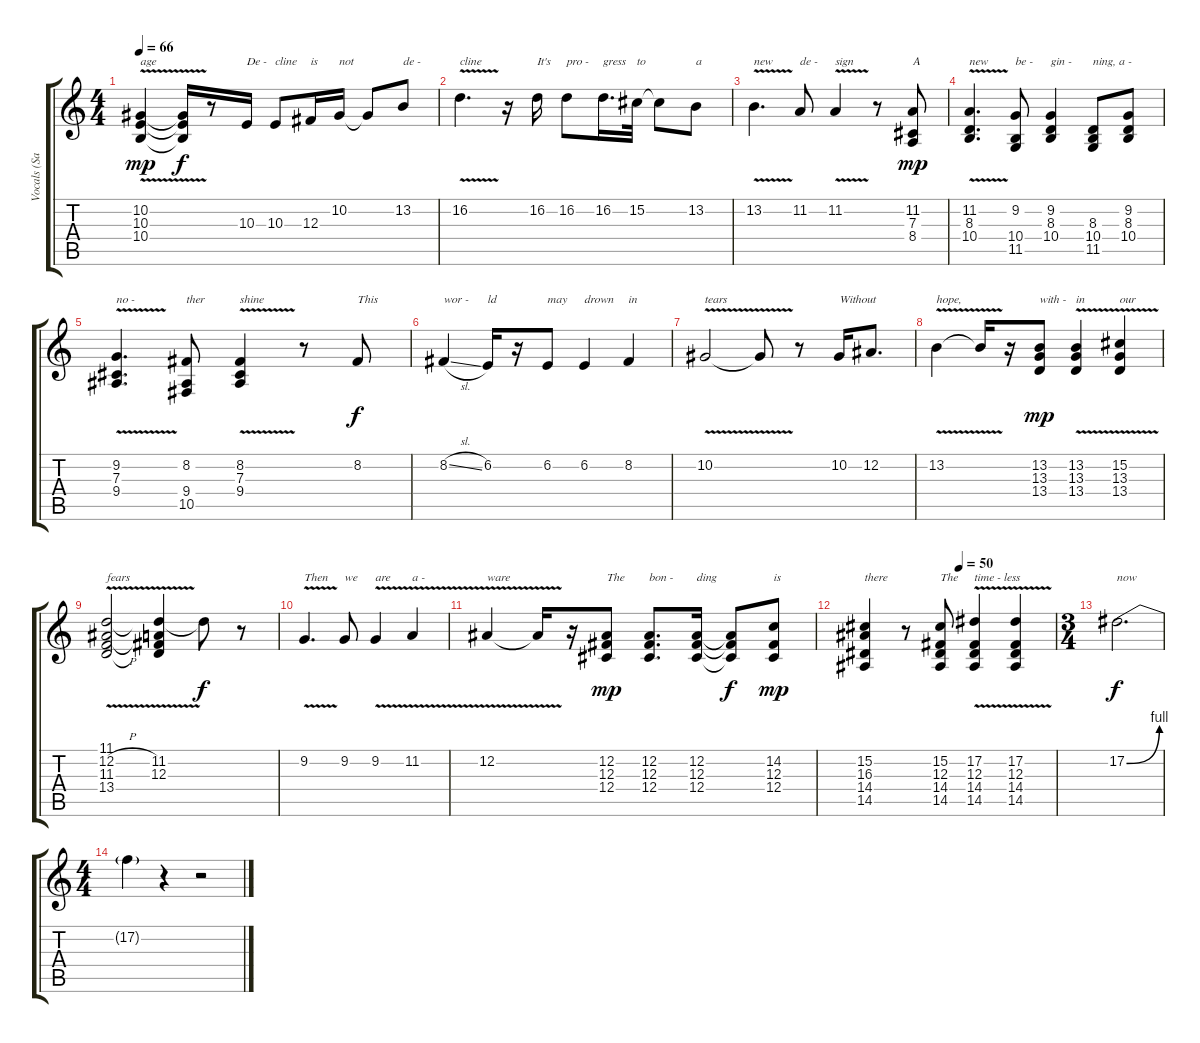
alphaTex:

\track ("Vocals (Sabine)" "Vocals (Sa") {instrument flute}
\staff {score tabs}
\tuning (Eb4 Bb3 Gb3 Db3 Ab2 Eb2) {hide}
\ts (4 4)
\tempo 66
\clef g2
\ks c
(10.2{v} 10.3 10.4).4{txt "age" dy mp} (10.2{t} 10.3{t} 10.4{t}).16{dy f} r.8 10.3.16{txt "De -"} 10.3.8{txt "cline"} 12.3.16{txt "is"} 10.2.16{txt "not"} 10.2{t}.8 13.2.8{txt "de -"} |
16.2{v}.4{d txt "cline"} r.16 16.2.16{txt "It's"} 16.2.8{txt "pro -"} 16.2.16{d txt "gress"} 15.2.32{txt "to"} 15.2{t}.8 13.2.8{txt "a"} |
13.2{v}.4{d txt "new"} 11.2.8{txt "de -"} 11.2{v}.4{txt "sign"} r.8 (11.2 7.3 8.4).8{txt "A" dy mp} |
(11.2{v} 8.3 10.4).4{d txt "new"} (9.2 10.4 11.5).8{txt "be -"} (9.2 8.3 10.4).4{txt "gin -"} (8.3 10.4 11.5).8{txt "ning, a -"} (9.2 8.3 10.4).8 |
(9.2{v} 7.3 9.4).4{d txt "no -"} (8.2 9.4 10.5).8{txt "ther"} (8.2{v} 7.3 9.4).4{txt "shine"} r.8 8.2.8{txt "This" dy f} |
8.2{sl}.4{txt "wor -"} 6.2.16{txt "ld"} r.16 6.2.8{txt "may"} 6.2.4{txt "drown"} 8.2.4{txt "in"} |
10.2{v}.2{txt "tears"} 10.2{t}.8 r.8 10.2.16{txt "Without"} 12.2.8{d} |
13.2{v}.4{txt "hope,"} 13.2{t}.16 r.16 (13.2 13.3 13.4).8{txt "with -" dy mp} (13.2{v} 13.3 13.4).4{txt "in"} (15.2{v} 13.3 13.4).4{txt "our"} |
(11.1{v} 12.2{h} 11.3{h} 13.4).2{txt "fears"} (11.1{t} 11.2 12.3 13.4{t}).4 11.1{t}.8{dy f} r.8 |
9.2{v}.4{d txt "Then"} 9.2.8{txt "we"} 9.2{v}.4{txt "are"} 11.2{v}.4{txt "a -"} |
12.2{v}.4{txt "ware"} 12.2{t}.16 r.16 (12.2 12.3 12.4).8{txt "The" dy mp} (12.2 12.3 12.4).8{d txt "bon -"} (12.2 12.3 12.4).16{txt "ding"} (12.2{t} 12.3{t} 12.4{t}).8{dy f} (14.2 12.3 12.4).8{txt "is" dy mp} |
\tempo (50 0.5)
(15.2 16.3 14.4 14.5).4{txt "there"} r.8 (15.2 12.3 14.4 14.5).8{txt "The"} (17.2{v} 12.3 14.4 14.5).4{txt "time - less"} (17.2{v} 12.3 14.4 14.5).4 |
\ts (3 4)
17.2{be (bend 0 0 60 4)}.2{d txt "now" dy f} |
\ts (4 4)
17.2{t}.4{volume 0} r.4 r.2
